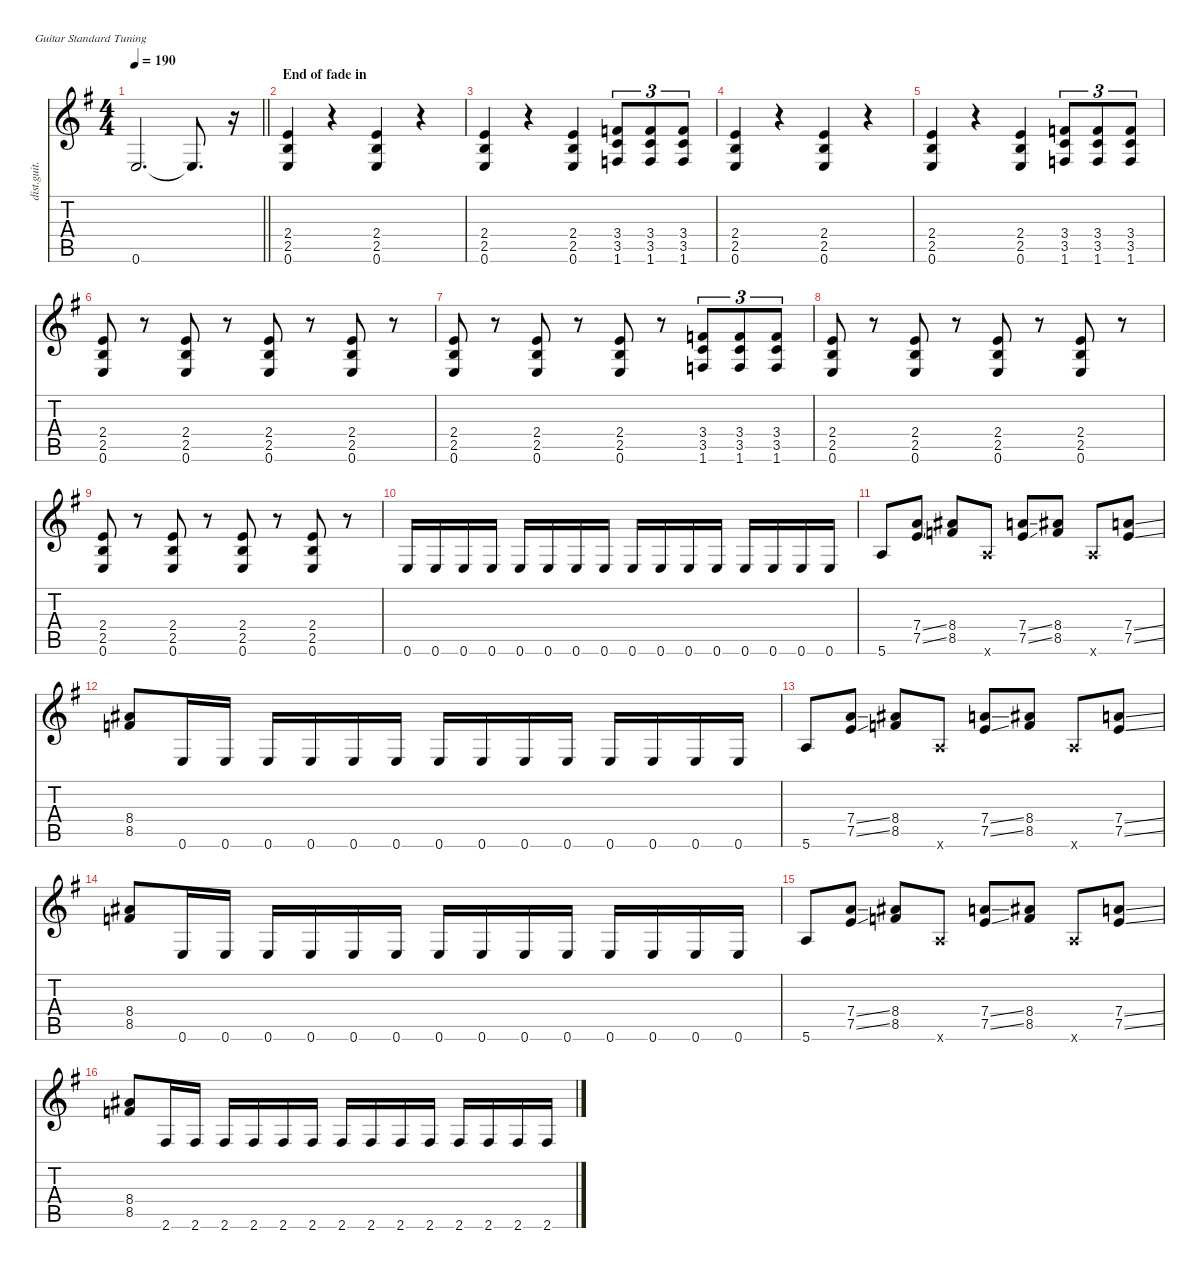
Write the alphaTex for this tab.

\defaultSystemsLayout 4
\hideDynamics
\bracketExtendMode nobrackets
\otherSystemsTrackNameOrientation horizontal
\track ("Guitar 2" "dist.guit.") {instrument distortionguitar}
\staff {score tabs}
\tuning (E4 B3 G3 D3 A2 E2)
\ts (4 4)
\tempo 190
\clef g2
\barLineRight lightlight
\ks eminor
0.6{t acc forcenatural}.2{d dy f beam Up} 0.6{t acc forcenatural}.8{d beam Up} r.16{beam Up} |
\section ("" "End of fade in")
(2.4{acc forcenatural} 2.5{acc forcenatural} 0.6{acc forcenatural}).4{instrument distortionguitar beam Up} r.4{beam Up} (2.4{acc forcenatural} 2.5{acc forcenatural} 0.6{acc forcenatural}).4{beam Up} r.4{beam Up} |
(2.4{acc forcenatural} 2.5{acc forcenatural} 0.6{acc forcenatural}).4{beam Up} r.4{beam Up} (2.4{acc forcenatural} 2.5{acc forcenatural} 0.6{acc forcenatural}).4{beam Up} (3.4{acc forcenatural} 3.5{acc forcenatural} 1.6{acc forcenatural}).8{tu (3 2) beam Up} (3.4{acc forcenatural} 3.5{acc forcenatural} 1.6{acc forcenatural}).8{tu (3 2) beam Up} (3.4{acc forcenatural} 3.5{acc forcenatural} 1.6{acc forcenatural}).8{tu (3 2) beam Up} |
(2.4{acc forcenatural} 2.5{acc forcenatural} 0.6{acc forcenatural}).4{beam Up} r.4{beam Up} (2.4{acc forcenatural} 2.5{acc forcenatural} 0.6{acc forcenatural}).4{beam Up} r.4{beam Up} |
(2.4{acc forcenatural} 2.5{acc forcenatural} 0.6{acc forcenatural}).4{beam Up} r.4{beam Up} (2.4{acc forcenatural} 2.5{acc forcenatural} 0.6{acc forcenatural}).4{beam Up} (3.4{acc forcenatural} 3.5{acc forcenatural} 1.6{acc forcenatural}).8{tu (3 2) beam Up} (3.4{acc forcenatural} 3.5{acc forcenatural} 1.6{acc forcenatural}).8{tu (3 2) beam Up} (3.4{acc forcenatural} 3.5{acc forcenatural} 1.6{acc forcenatural}).8{tu (3 2) beam Up} |
(2.4{acc forcenatural} 2.5{acc forcenatural} 0.6{acc forcenatural}).8{beam Up} r.8{beam Up} (2.4{acc forcenatural} 2.5{acc forcenatural} 0.6{acc forcenatural}).8{beam Up} r.8{beam Up} (2.4{acc forcenatural} 2.5{acc forcenatural} 0.6{acc forcenatural}).8{beam Up} r.8{beam Up} (2.4{acc forcenatural} 2.5{acc forcenatural} 0.6{acc forcenatural}).8{beam Up} r.8{beam Up} |
(2.4{acc forcenatural} 2.5{acc forcenatural} 0.6{acc forcenatural}).8{beam Up} r.8{beam Up} (2.4{acc forcenatural} 2.5{acc forcenatural} 0.6{acc forcenatural}).8{beam Up} r.8{beam Up} (2.4{acc forcenatural} 2.5{acc forcenatural} 0.6{acc forcenatural}).8{beam Up} r.8{beam Up} (3.4{acc forcenatural} 3.5{acc forcenatural} 1.6{acc forcenatural}).8{tu (3 2) beam Up} (3.4{acc forcenatural} 3.5{acc forcenatural} 1.6{acc forcenatural}).8{tu (3 2) beam Up} (3.4{acc forcenatural} 3.5{acc forcenatural} 1.6{acc forcenatural}).8{tu (3 2) beam Up} |
(2.4{acc forcenatural} 2.5{acc forcenatural} 0.6{acc forcenatural}).8{beam Up} r.8{beam Up} (2.4{acc forcenatural} 2.5{acc forcenatural} 0.6{acc forcenatural}).8{beam Up} r.8{beam Up} (2.4{acc forcenatural} 2.5{acc forcenatural} 0.6{acc forcenatural}).8{beam Up} r.8{beam Up} (2.4{acc forcenatural} 2.5{acc forcenatural} 0.6{acc forcenatural}).8{beam Up} r.8{beam Up} |
(2.4{acc forcenatural} 2.5{acc forcenatural} 0.6{acc forcenatural}).8{beam Up} r.8{beam Up} (2.4{acc forcenatural} 2.5{acc forcenatural} 0.6{acc forcenatural}).8{beam Up} r.8{beam Up} (2.4{acc forcenatural} 2.5{acc forcenatural} 0.6{acc forcenatural}).8{beam Up} r.8{beam Up} (2.4{acc forcenatural} 2.5{acc forcenatural} 0.6{acc forcenatural}).8{beam Up} r.8{beam Up} |
0.6{acc forcenatural}.16{beam Up} 0.6{acc forcenatural}.16{beam Up} 0.6{acc forcenatural}.16{beam Up} 0.6{acc forcenatural}.16{beam Up} 0.6{acc forcenatural}.16{beam Up} 0.6{acc forcenatural}.16{beam Up} 0.6{acc forcenatural}.16{beam Up} 0.6{acc forcenatural}.16{beam Up} 0.6{acc forcenatural}.16{beam Up} 0.6{acc forcenatural}.16{beam Up} 0.6{acc forcenatural}.16{beam Up} 0.6{acc forcenatural}.16{beam Up} 0.6{acc forcenatural}.16{beam Up} 0.6{acc forcenatural}.16{beam Up} 0.6{acc forcenatural}.16{beam Up} 0.6{acc forcenatural}.16{beam Up} |
5.6{acc forcenatural}.8{beam Up} (7.4{ss acc forcenatural} 7.5{ss acc forcenatural}).8{beam Up} (8.4{acc #} 8.5{acc forcenatural}).8{beam Up} 5.6{x acc forcenatural}.8{beam Up} (7.4{ss acc forcenatural} 7.5{ss acc forcenatural}).8{beam Up} (8.4{acc #} 8.5{acc forcenatural}).8{beam Up} 5.6{x acc forcenatural}.8{beam Up} (7.4{ss acc forcenatural} 7.5{ss acc forcenatural}).8{beam Up} |
(8.4{acc #} 8.5{acc forcenatural}).8{beam Up} 0.6{acc forcenatural}.16{beam Up} 0.6{acc forcenatural}.16{beam Up} 0.6{acc forcenatural}.16{beam Up} 0.6{acc forcenatural}.16{beam Up} 0.6{acc forcenatural}.16{beam Up} 0.6{acc forcenatural}.16{beam Up} 0.6{acc forcenatural}.16{beam Up} 0.6{acc forcenatural}.16{beam Up} 0.6{acc forcenatural}.16{beam Up} 0.6{acc forcenatural}.16{beam Up} 0.6{acc forcenatural}.16{beam Up} 0.6{acc forcenatural}.16{beam Up} 0.6{acc forcenatural}.16{beam Up} 0.6{acc forcenatural}.16{beam Up} |
5.6{acc forcenatural}.8{beam Up} (7.4{ss acc forcenatural} 7.5{ss acc forcenatural}).8{beam Up} (8.4{acc #} 8.5{acc forcenatural}).8{beam Up} 5.6{x acc forcenatural}.8{beam Up} (7.4{ss acc forcenatural} 7.5{ss acc forcenatural}).8{beam Up} (8.4{acc #} 8.5{acc forcenatural}).8{beam Up} 5.6{x acc forcenatural}.8{beam Up} (7.4{ss acc forcenatural} 7.5{ss acc forcenatural}).8{beam Up} |
(8.4{acc #} 8.5{acc forcenatural}).8{beam Up} 0.6{acc forcenatural}.16{beam Up} 0.6{acc forcenatural}.16{beam Up} 0.6{acc forcenatural}.16{beam Up} 0.6{acc forcenatural}.16{beam Up} 0.6{acc forcenatural}.16{beam Up} 0.6{acc forcenatural}.16{beam Up} 0.6{acc forcenatural}.16{beam Up} 0.6{acc forcenatural}.16{beam Up} 0.6{acc forcenatural}.16{beam Up} 0.6{acc forcenatural}.16{beam Up} 0.6{acc forcenatural}.16{beam Up} 0.6{acc forcenatural}.16{beam Up} 0.6{acc forcenatural}.16{beam Up} 0.6{acc forcenatural}.16{beam Up} |
5.6{acc forcenatural}.8{beam Up} (7.4{ss acc forcenatural} 7.5{ss acc forcenatural}).8{beam Up} (8.4{acc #} 8.5{acc forcenatural}).8{beam Up} 5.6{x acc forcenatural}.8{beam Up} (7.4{ss acc forcenatural} 7.5{ss acc forcenatural}).8{beam Up} (8.4{acc #} 8.5{acc forcenatural}).8{beam Up} 5.6{x acc forcenatural}.8{beam Up} (7.4{ss acc forcenatural} 7.5{ss acc forcenatural}).8{beam Up} |
(8.4{acc #} 8.5{acc forcenatural}).8{beam Up} 2.6{acc #}.16{beam Up} 2.6{acc #}.16{beam Up} 2.6{acc #}.16{beam Up} 2.6{acc #}.16{beam Up} 2.6{acc #}.16{beam Up} 2.6{acc #}.16{beam Up} 2.6{acc #}.16{beam Up} 2.6{acc #}.16{beam Up} 2.6{acc #}.16{beam Up} 2.6{acc #}.16{beam Up} 2.6{acc #}.16{beam Up} 2.6{acc #}.16{beam Up} 2.6{acc #}.16{beam Up} 2.6{acc #}.16{beam Up}
